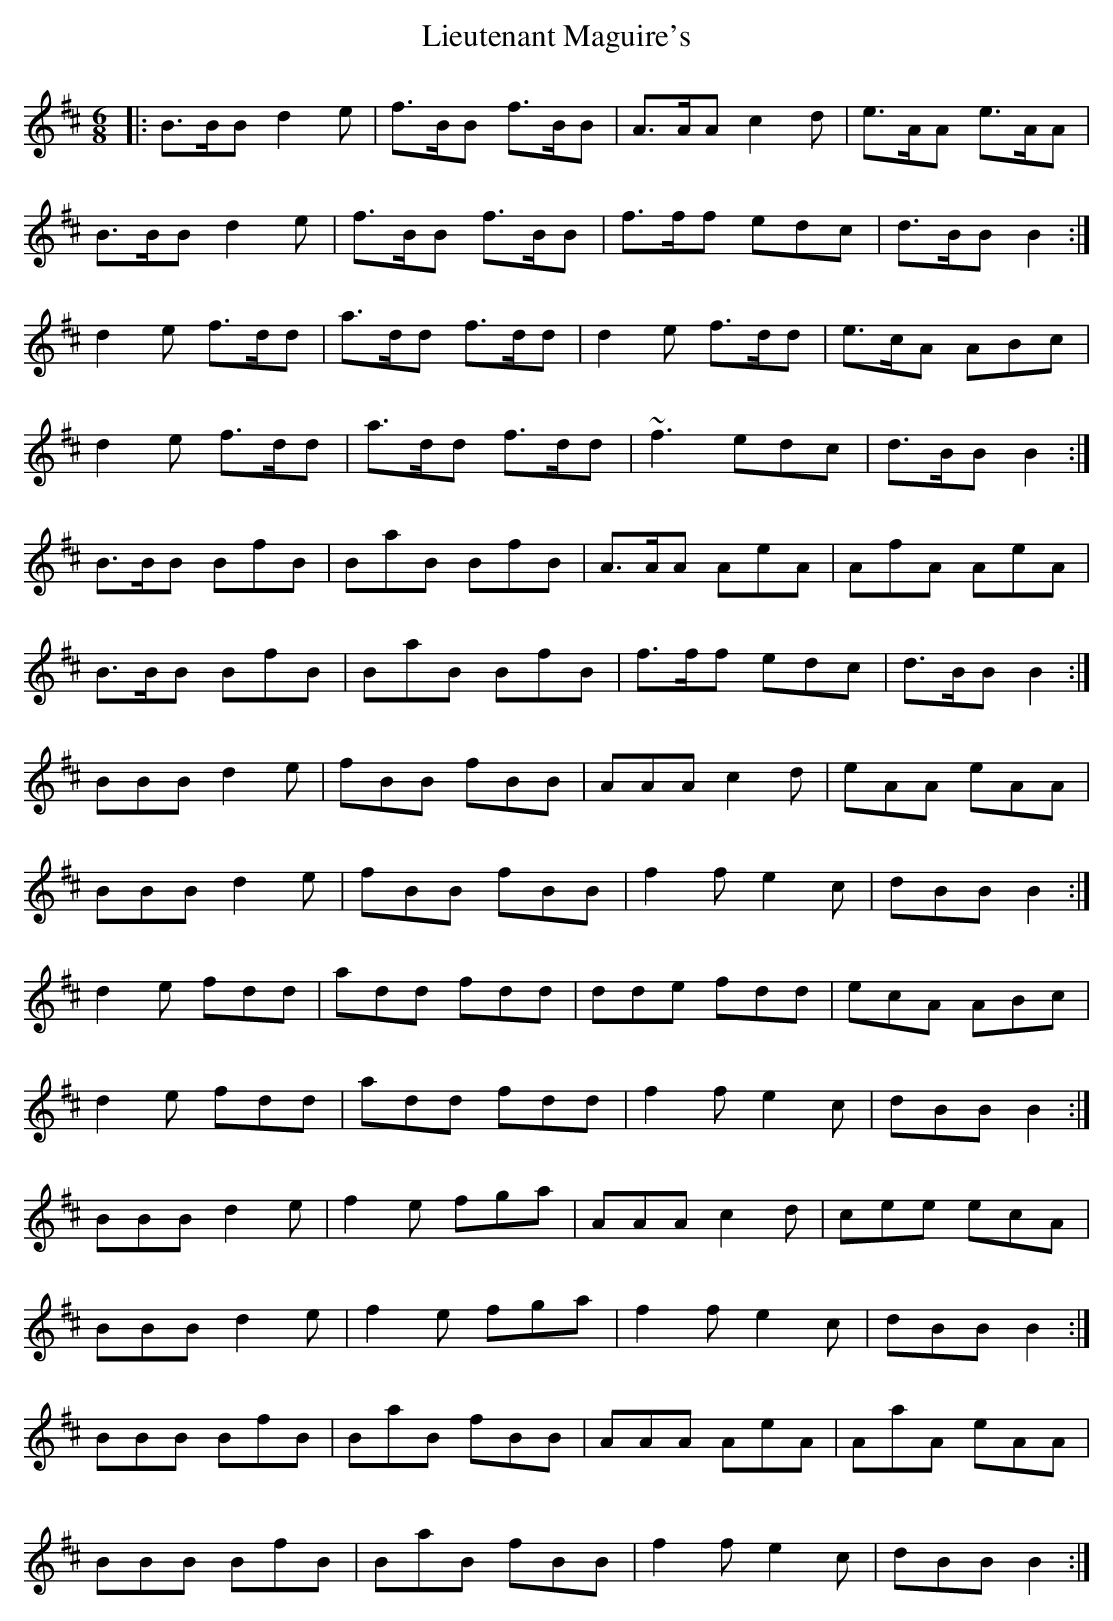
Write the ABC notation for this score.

X:1
T: Lieutenant Maguire's
M: 6/8
L: 1/8
K: Bmin
|:B>BB d2 e|f>BB f>BB|A>AA c2 d|e>AA e>AA|
B>BB d2 e|f>BB f>BB|f>ff edc|d>BB B2:|
d2 e f>dd|a>dd f>dd|d2 e f>dd|e>cA ABc|
d2 e f>dd|a>dd f>dd|~f3 edc|d>BB B2:|
B>BB BfB|BaB BfB|A>AA AeA|AfA AeA|
B>BB BfB|BaB BfB|f>ff edc|d>BB B2:|
BBB d2 e|fBB fBB|AAA c2 d|eAA eAA|
BBB d2 e|fBB fBB|f2 f e2 c|dBB B2:|
d2 e fdd|add fdd|dde fdd|ecA ABc|
d2 e fdd|add fdd|f2 f e2 c|dBB B2:|
BBB d2 e|f2 e fga|AAA c2 d|cee ecA|
BBB d2 e|f2 e fga|f2 f e2 c|dBB B2:|
BBB BfB|BaB fBB|AAA AeA|AaA eAA|
BBB BfB|BaB fBB|f2 f e2 c|dBB B2:|
